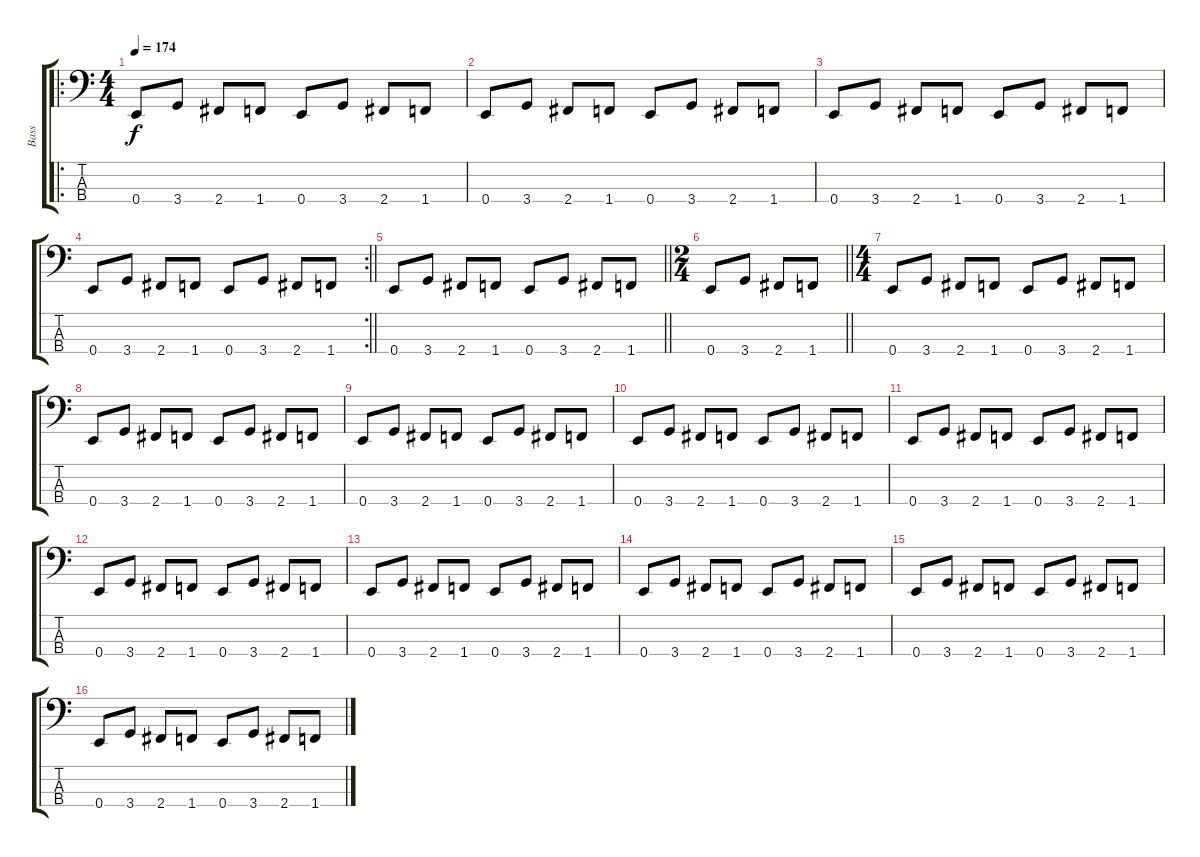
\track ("Bass" "Bass") {instrument slapbass2}
\staff {score tabs}
\tuning (G2 D2 A1 E1) {hide}
\ro
\ts (4 4)
\tempo 174
\clef f4
\ks c
0.4.8{dy f instrument slapbass2} 3.4.8 2.4.8 1.4.8 0.4.8 3.4.8 2.4.8 1.4.8 |
0.4.8 3.4.8 2.4.8 1.4.8 0.4.8 3.4.8 2.4.8 1.4.8 |
0.4.8 3.4.8 2.4.8 1.4.8 0.4.8 3.4.8 2.4.8 1.4.8 |
\rc 2
\barLineRight lightlight
0.4.8 3.4.8 2.4.8 1.4.8 0.4.8 3.4.8 2.4.8 1.4.8 |
\barLineRight lightlight
0.4.8 3.4.8 2.4.8 1.4.8 0.4.8 3.4.8 2.4.8 1.4.8 |
\ts (2 4)
\barLineRight lightlight
0.4.8 3.4.8 2.4.8 1.4.8 |
\ts (4 4)
0.4.8 3.4.8 2.4.8 1.4.8 0.4.8 3.4.8 2.4.8 1.4.8 |
0.4.8 3.4.8 2.4.8 1.4.8 0.4.8 3.4.8 2.4.8 1.4.8 |
0.4.8 3.4.8 2.4.8 1.4.8 0.4.8 3.4.8 2.4.8 1.4.8 |
0.4.8 3.4.8 2.4.8 1.4.8 0.4.8 3.4.8 2.4.8 1.4.8 |
0.4.8 3.4.8 2.4.8 1.4.8 0.4.8 3.4.8 2.4.8 1.4.8 |
0.4.8 3.4.8 2.4.8 1.4.8 0.4.8 3.4.8 2.4.8 1.4.8 |
0.4.8 3.4.8 2.4.8 1.4.8 0.4.8 3.4.8 2.4.8 1.4.8 |
0.4.8 3.4.8 2.4.8 1.4.8 0.4.8 3.4.8 2.4.8 1.4.8 |
0.4.8 3.4.8 2.4.8 1.4.8 0.4.8 3.4.8 2.4.8 1.4.8 |
0.4.8 3.4.8 2.4.8 1.4.8 0.4.8 3.4.8 2.4.8 1.4.8
